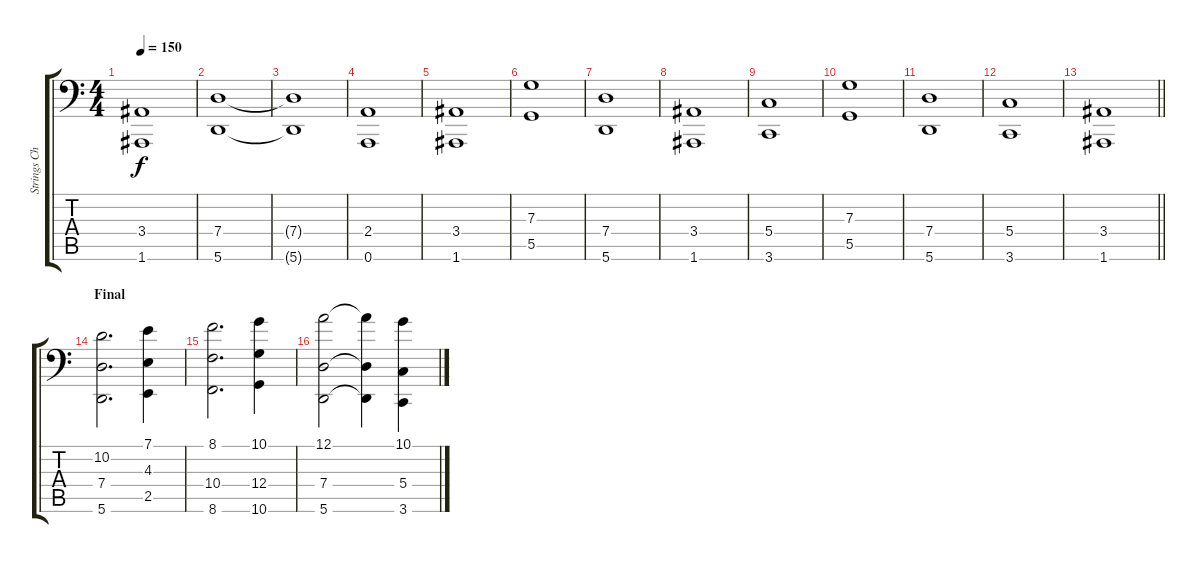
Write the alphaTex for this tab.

\track ("Strings Chords" "Strings Ch") {instrument stringensemble1}
\staff {score tabs}
\tuning (A3 E3 C3 G2 D2 A1) {hide}
\ts (4 4)
\tempo 150
\clef f4
\ks c
(3.4 1.6).1{dy f} |
(7.4 5.6).1 |
(7.4{t} 5.6{t}).1 |
(2.4 0.6).1 |
(3.4 1.6).1 |
(7.3 5.5).1 |
(7.4 5.6).1 |
(3.4 1.6).1 |
(5.4 3.6).1 |
(7.3 5.5).1 |
(7.4 5.6).1 |
(5.4 3.6).1 |
\barLineRight lightlight
(3.4 1.6).1 |
\section ("" "Final")
(10.2 7.4 5.6).2{d} (7.1 4.3 2.5).4 |
(8.1 10.4 8.6).2{d} (10.1 12.4 10.6).4 |
(12.1 7.4 5.6).2 (12.1{t} 7.4{t} 5.6{t}).4 (10.1 5.4 3.6).4
